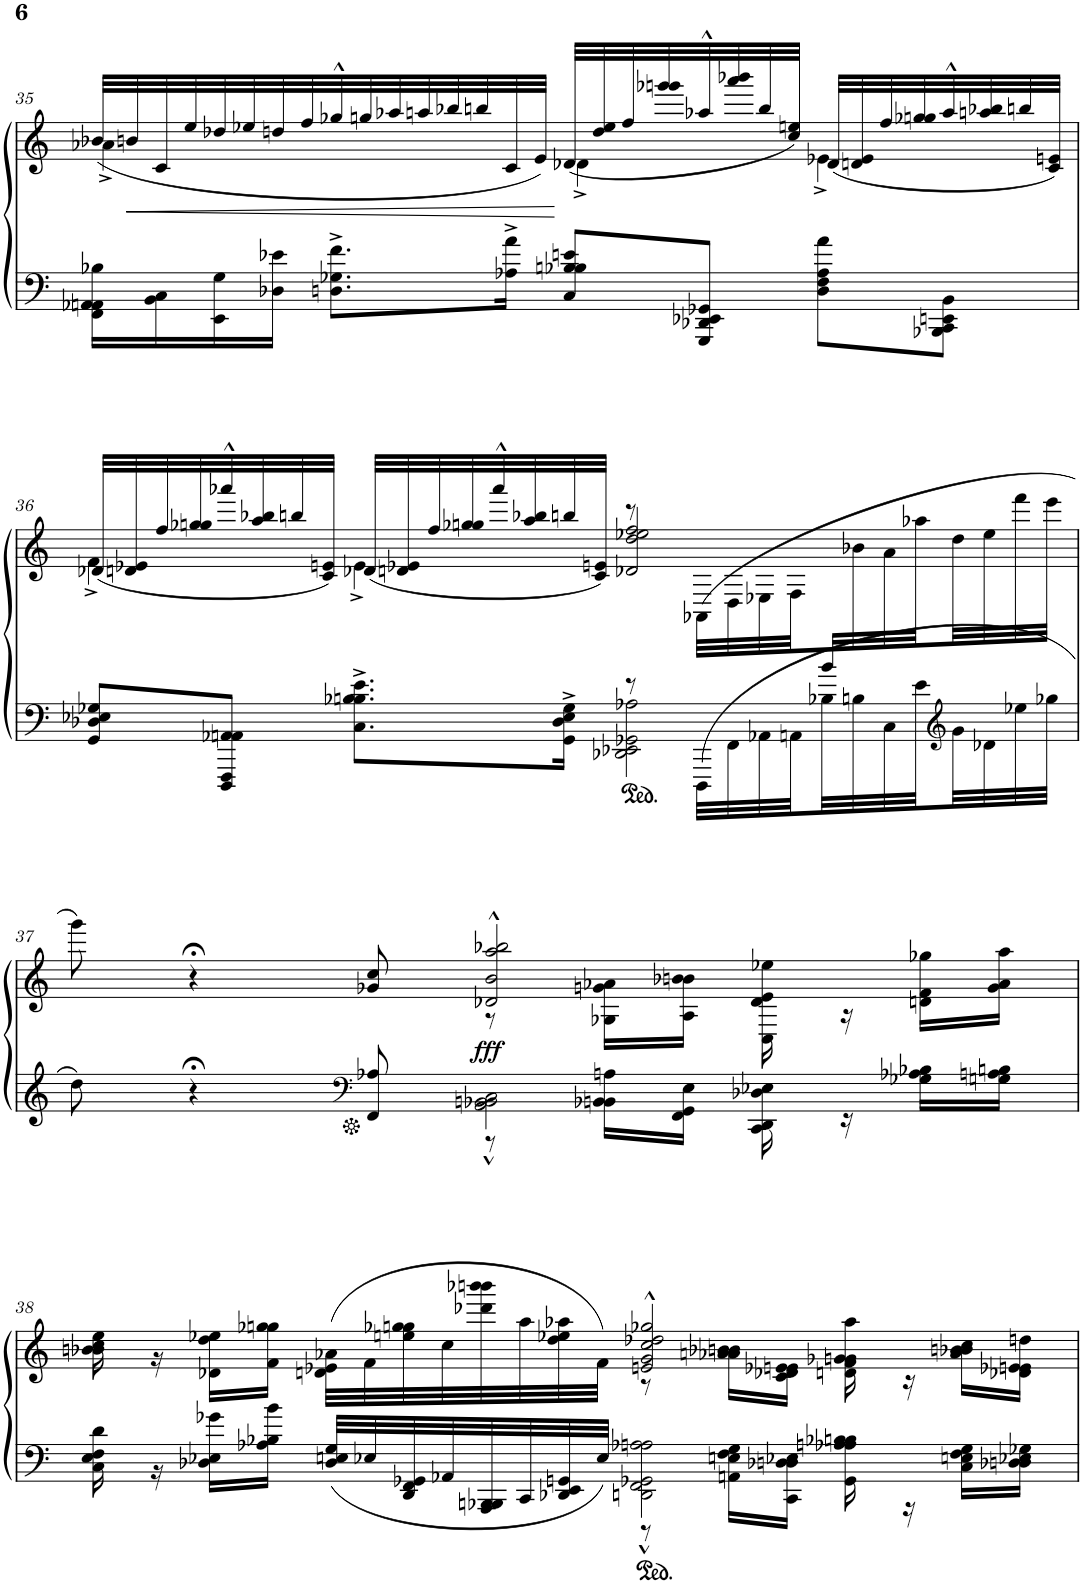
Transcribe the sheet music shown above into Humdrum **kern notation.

**kern	**kern	**dynam
*part1	*part1	*part1
*staff2	*staff1	*staff1/2
*I"Grand Piano	*	*
*I'Pno.	*	*
!!LO:PB:g=z
*clefF4	*clefG2	*
*k[]	*k[]	*
*M4/4	*M4/4	*
=35	=35	=35
*	*^	*
16FF\ 16AA-X\ 16AAn\ 16B-X\LL	4a-X^\	(32b-X/LLL	.
.	.	32bn/	.
16BB\ 16C\	.	32c/	.
.	.	32ee/	.
16EE\ 16G\	.	32dd-X/	.
.	.	32ee-X/	.
16D-X\ 16e-X\JJ	.	32ddn/	.
.	.	32ff/	.
8.Dn\^ 8.G-X\^ 8.f\^L	4ryy	32gg-X^^/	.
.	.	32ggn/	.
.	.	32aa-X/	.
.	.	32aan/	.
.	.	32bb-X/	.
.	.	32bbn/	.
16A-X\^ 16a\^Jk	.	32c/	.
.	.	32e/JJJ)	.
8C/^ 8B-X/^ 8Bn/^ 8en/^L	4d^\	(32d-X/LLL	.
.	.	32dd/ 32ee-/	.
.	.	32ff/	.
.	.	32ggg-X/ 32gggn/	.
8GGG/^ 8DD-X/^ 8EE-X/^ 8GG-X/^J	.	32aa-X^^/	.
.	.	32aaa/ 32bbb-X/	.
.	.	32bb/	.
.	.	32cc/ 32een/JJJ)	.
8D\^ 8F\^ 8A-\^ 8a\^L	4e-X^\	(32d-/LLL	.
.	.	32dn/ 32e-/	.
.	.	32ff/	.
.	.	32gg-X/ 32ggn/	.
8BBB-X\^ 8CC\^ 8EEn\^ 8BB\^J	.	32aa-^^/	.
.	.	32aan/ 32bb-X/	.
.	.	32bbn/	.
.	.	32c/ 32en/JJJ)	.
!!LO:LB:g=z	!!
=36	=36	=36	=36
*^	*	*	*
*	*^	*	*	*
2.ryy	8GG/^ 8D-X/^ 8E-X/^ 8G-X/^L	2ryy	4f^\	(32d-X/LLL	.
.	.	.	.	32dn/ 32e-X/	.
.	.	.	.	32ff/	.
.	.	.	.	32gg-X/ 32ggn/	.
.	8DDD/^ 8FFF/^ 8AA-X/^ 8AAn/^J	.	.	32aaa-X^^/	.
.	.	.	.	32aa/ 32bb-X/	.
.	.	.	.	32bbn/	.
.	.	.	.	32c/ 32en/JJJ)	.
.	8.C\^ 8.B-X\^ 8.Bn\^ 8.e\^L	.	4e^\	(32d-X/LLL	.
.	.	.	.	32dn/ 32e-X/	.
.	.	.	.	32ff/	.
.	.	.	.	32gg-X/ 32ggn/	.
.	.	.	.	32aaa-^^/	.
.	.	.	.	32aa/ 32bb-X/	.
.	16GG\^ 16D-\^ 16E-\^ 16G-\^Jk	.	.	32bbn/	.
.	.	.	.	32c/ 32en/JJJ)	.
.	8r	2DD-X\ 2EE-X\ 2GG-X\ 2A-X\	8r	2d-X/ 2dd/ 2ee-X/ 2ff/	.
.	32DDD\LLL	.	(32AA-X\LLL	.	.
.	32FF\	.	32D\	.	.
.	32AA-X\	.	32E-X\	.	.
.	32AAn\JJ	.	32F\JJ	.	.
32b/LL	32B-X\LL	.	32ryy	.	.
8..ryy	32Bn\	.	32b-X\	.	.
.	32C\	.	32a\	.	.
.	32e\	.	32aa-X\	.	.
*clefG2	*	*	*	*	*
.	32g\	.	32dd\	.	.
.	32d-X\	.	32ee-\	.	.
.	32ee-X\	.	32fff\	.	.
.	32gg-X\JJJ	.	32eee\JJJ	.	.
*	*v	*v	*	*	*
!!LO:LB:g=z	!!
=37	=37	=37	=37	=37
8dd\	2ryy	8ggg\)	2ryy	.
4r;<	.	4r;<	.	.
*clefF4	*	*	*	*
8FF/ 8A-X/	.	8g-X/ 8cc/	.	.
!	!	!	!	!LO:DY:b
2AA\^^ 2BB-X\^^ 2BBn\^^ 2C\^^	8r	2d-X/^^ 2b/^^ 2aa/^^ 2bb-X/^^	8r	fff
.	16BB-X\ 16BBn\ 16An\LL	.	16G-X\ 16gn\ 16a-X\LL	.
.	16FF\ 16GG\ 16E\JJ	.	16A\ 16b-X\ 16bn\JJ	.
.	16CC\ 16DD\ 16D-X\ 16E-X\	.	16C\ 16d-\ 16e\ 16ee-X\	.
.	16r	.	16r	.
.	16G-X\ 16A-X\ 16B-X\LL	.	16dn\ 16f\ 16gg-X\LL	.
.	16Gn\ 16An\ 16Bn\JJ	.	16g\ 16a-\ 16aa\JJ	.
!!LO:LB:g=z	!!
=38	=38	=38	=38	=38
4ryy	16C\ 16E\ 16F\ 16d\	4ryy	16b-X\ 16bn\ 16cc\ 16ee\	.
.	16r	.	16r	.
.	16D-X\ 16E-X\ 16g-X\LL	.	16d-X\ 16dd\ 16ee-X\LL	.
.	16A-X\ 16B-X\ 16b\JJ	.	16f\ 16gg-X\ 16ggn\JJ	.
32D-/ 32En/ 32G/LLL	16ryy	(>32dn\ 32e-X\ 32a-X\LLL	16ryy	.
32E-X/	.	32f\	.	.
32DD/ 32FF/ 32GG-X/	16ryy	32een\ 32gg-X\ 32ggn\	16ryy	.
32AA-X/	.	32cc\	.	.
32AAA/ 32BBB-X/ 32BBBn/	16ryy	32ddd-X\ 32bbb-X\ 32bbbn\	16ryy	.
32CC/	.	32aa\	.	.
32DD-X/ 32EE/ 32GGn/	16ryy	32dd\ 32ee-X\ 32aa-X\	16ryy	.
32E-/JJJ	.	32f\JJJ)	.	.
2DDn\^^ 2FF\^^ 2GG-X\^^ 2A-X\^^ 2An\^^	8r	2en/^^ 2g/^^ 2cc/^^ 2dd-X/^^ 2gg-X/^^	8r	.
.	16AAn\ 16En\ 16F\ 16G\LL	.	16a-X\ 16an\ 16b-X\ 16bn\LL	.
.	16CC\ 16D-X\ 16Dn\ 16E-X\JJ	.	16c\ 16d-X\ 16e-X\ 16en\JJ	.
.	16GG-\ 16A-X\ 16An\ 16B-X\ 16Bn\	.	16dn\ 16f\ 16g-X\ 16gn\ 16aa-\	.
.	16r	.	16r	.
.	16C\ 16En\ 16F\ 16G\LL	.	16a\ 16b-X\ 16bn\ 16cc\LL	.
.	16D-X\ 16Dn\ 16E-X\ 16G-X\JJ	.	16d-X\ 16e-X\ 16en\ 16ddn\JJ	.
*v	*v	*	*	*
*	*v	*v	*
=	=	=
*-	*-	*-
